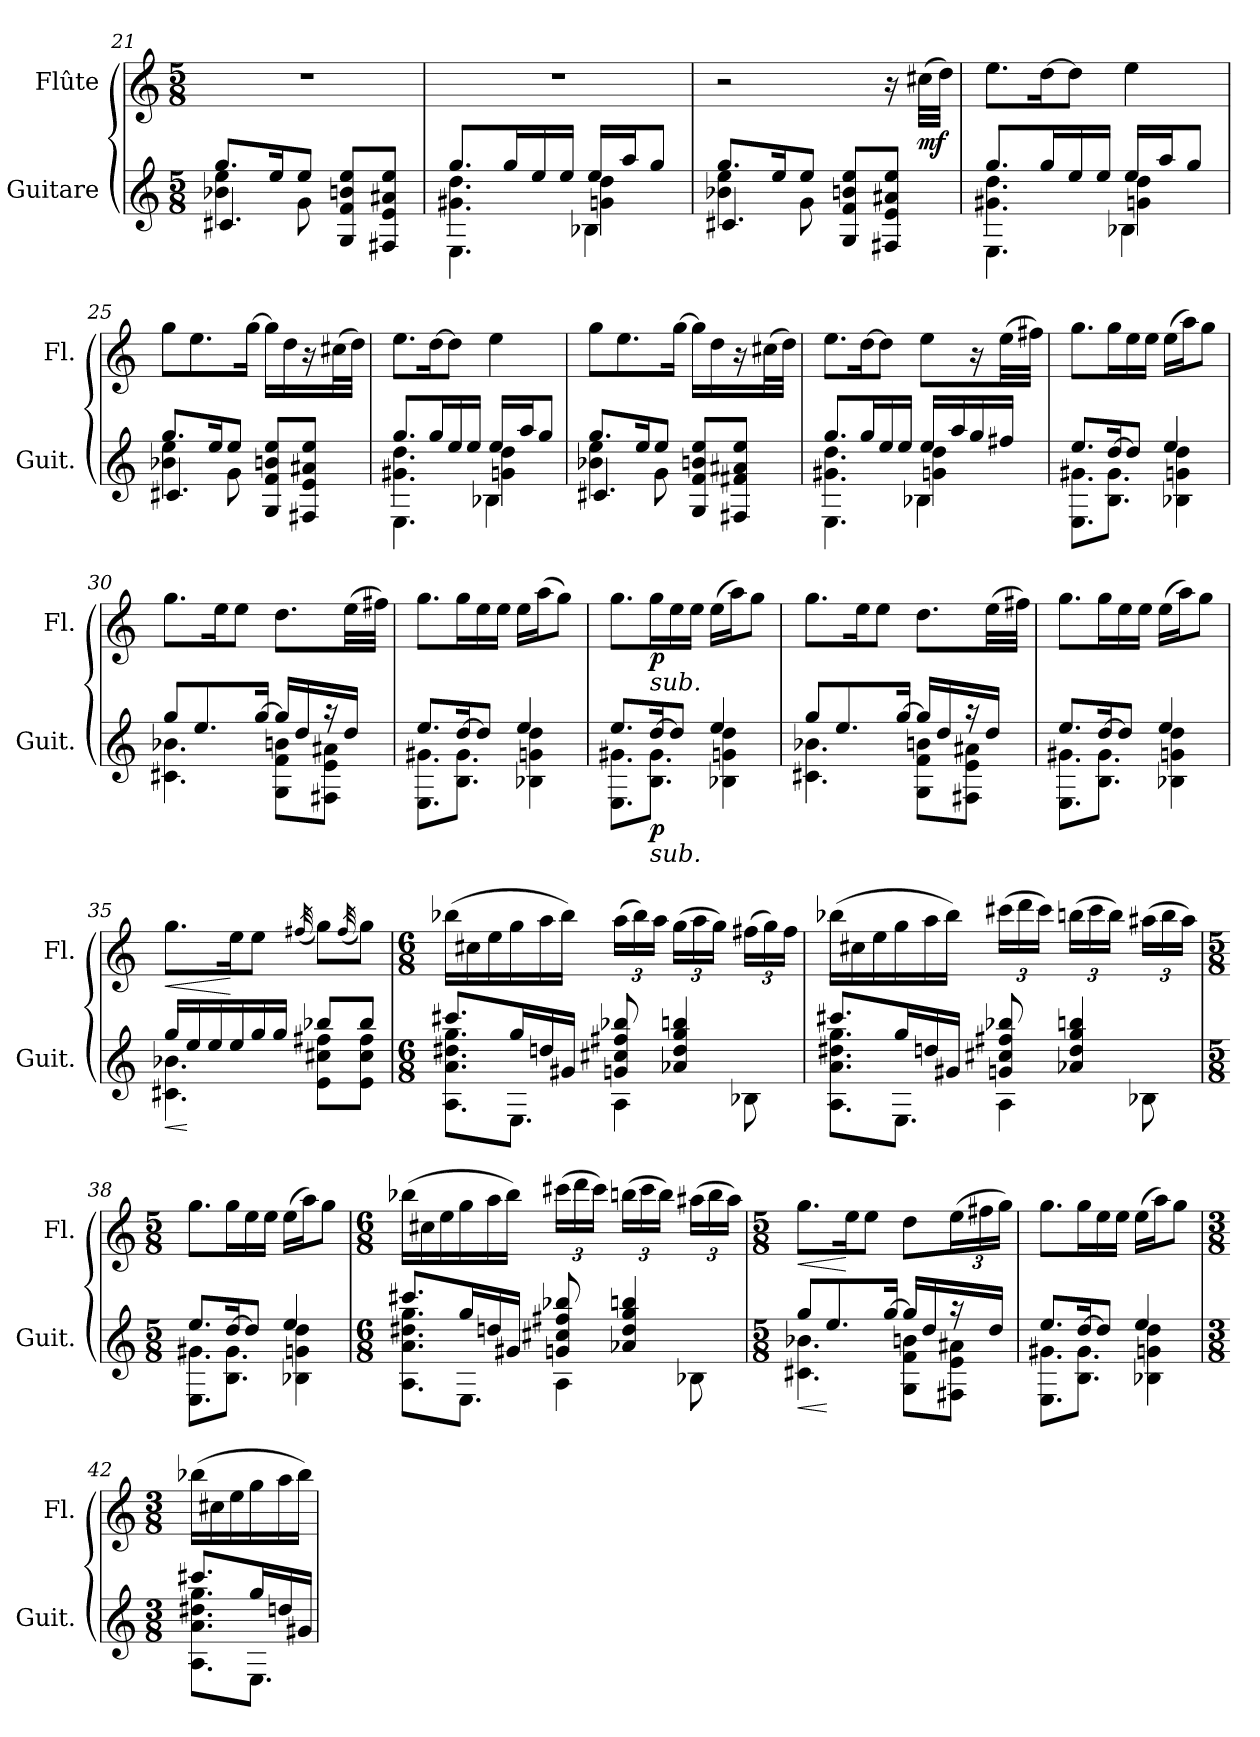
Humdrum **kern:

**kern	**dynam	**kern	**dynam
*part2	*part2	*part1	*part1
*staff2	*staff2	*staff1	*staff1
*I"Guitare	*	*I"Flûte	*
*I'Guit.	*	*I'Fl.	*
*clefG2	*	*clefG2	*
*ITrd7c12	*	*	*
*k[]	*	*k[]	*
*C:	*	*C:	*
*M5/8	*	*M5/8	*
=21	=21	=21	=21
*^	*	*	*
*	*^	*	*	*
8.g/L	4B-X\ 4e\	4.C#X/	.	8%5r	.
16e/k	.	.	.	.	.
8e/J	8G\	.	.	.	.
8GG/ 8F/ 8Bn/ 8e/L	4ryy	4ryy	.	.	.
8FF#X/ 8E/ 8A#X/ 8e/J	.	.	.	.	.
=22	=22	=22	=22	=22	=22
8.g/L	4.G#X\ 4.d\	4.EE\	.	8%5r	.
16g/L	.	.	.	.	.
16e/	.	.	.	.	.
16e/JJ	.	.	.	.	.
16e/LL	4Gn\ 4d\	4BB-X\	.	.	.
16a/J	.	.	.	.	.
8g/J	.	.	.	.	.
!!LO:LB:g=z
=23	=23	=23	=23	=23	=23
8.g/L	4B-X\ 4e\	4.C#X/	.	2r	.
16e/k	.	.	.	.	.
8e/J	8G\	.	.	.	.
8GG/ 8F/ 8Bn/ 8e/L	4ryy	4ryy	.	.	.
8FF#X/ 8E/ 8A#X/ 8e/J	.	.	.	16r	.
!	!	!	!	!	!LO:DY:b
.	.	.	.	(>32cc#X\LLL	mf
.	.	.	.	32dd\JJJ)	.
=24	=24	=24	=24	=24	=24
8.g/L	4.G#X\ 4.d\	4.EE\	.	8.ee\L	.
16g/L	.	.	.	[16dd\k	.
16e/	.	.	.	8dd\J]	.
16e/JJ	.	.	.	.	.
16e/LL	4Gn\ 4d\	4BB-X\	.	4ee\	.
16a/J	.	.	.	.	.
8g/J	.	.	.	.	.
=25	=25	=25	=25	=25	=25
8.g/L	4B-X\ 4e\	4.C#X/	.	8gg\L	.
.	.	.	.	8.ee\	.
16e/k	.	.	.	.	.
8e/J	8G\	.	.	.	.
.	.	.	.	[16gg\Jk	.
8GG/ 8F/ 8Bn/ 8e/L	4ryy	4ryy	.	16gg\LL]	.
.	.	.	.	16dd\J	.
8FF#X/ 8E/ 8A#X/ 8e/J	.	.	.	16r	.
.	.	.	.	(>32cc#X\LL	.
.	.	.	.	32dd\JJJ)	.
!!LO:LB:g=z
=26	=26	=26	=26	=26	=26
8.g/L	4.G#X\ 4.d\	4.EE\	.	8.ee\L	.
16g/L	.	.	.	[16dd\k	.
16e/	.	.	.	8dd\J]	.
16e/JJ	.	.	.	.	.
16e/LL	4Gn\ 4d\	4BB-X\	.	4ee\	.
16a/J	.	.	.	.	.
8g/J	.	.	.	.	.
=27	=27	=27	=27	=27	=27
8.g/L	4B-X\ 4e\	4.C#X/	.	8gg\L	.
.	.	.	.	8.ee\	.
16e/k	.	.	.	.	.
8e/J	8G\	.	.	.	.
.	.	.	.	[16gg\Jk	.
8GG/ 8F/ 8Bn/ 8e/L	4ryy	4ryy	.	16gg\LL]	.
.	.	.	.	16dd\J	.
8FF#X/ 8F#X/ 8A#X/ 8e/J	.	.	.	16r	.
.	.	.	.	(>32cc#X\LL	.
.	.	.	.	32dd\JJJ)	.
=28	=28	=28	=28	=28	=28
8.g/L	4.G#X\ 4.d\	4.EE\	.	8.ee\L	.
16g/L	.	.	.	[16dd\k	.
16e/	.	.	.	8dd\J]	.
16e/JJ	.	.	.	.	.
16e/LL	4Gn\ 4d\	4BB-X\	.	8ee\L	.
16a/	.	.	.	.	.
16g/	.	.	.	16r	.
16f#X/JJ	.	.	.	(>32ee\LL	.
.	.	.	.	32ff#X\JJJ)	.
*	*v	*v	*	*	*
!!LO:LB:g=z
=29	=29	=29	=29	=29
8.e/L	8.EE\ 8.G#X\L	.	8.gg\L	.
[>16d/k	8.BB\ 8.G#\J	.	16gg\L	.
8d/J]	.	.	16ee\	.
.	.	.	16ee\JJ	.
4e/	4BB-X\ 4Gn\ 4d\	.	(>16ee\LL	.
.	.	.	16aa\J)	.
.	.	.	8gg\J	.
=30	=30	=30	=30	=30
8g/L	4.C#X\ 4.B-X\	.	8.gg\L	.
8.e/	.	.	.	.
.	.	.	16ee\k	.
.	.	.	8ee\J	.
[>16g/Jk	.	.	.	.
16g/LL]	8GG\ 8F\ 8Bn\L	.	8.dd\L	.
16d/J	.	.	.	.
16r	8FF#X\ 8E\ 8A#X\J	.	.	.
16d/Jk	.	.	(>32ee\LL	.
.	.	.	32ff#X\JJJ)	.
=31	=31	=31	=31	=31
8.e/L	8.EE\ 8.G#X\L	.	8.gg\L	.
[>16d/k	8.BB\ 8.G#\J	.	16gg\L	.
8d/J]	.	.	16ee\	.
.	.	.	16ee\JJ	.
4e/	4BB-X\ 4Gn\ 4d\	.	16ee\LL	.
.	.	.	(>16aa\J	.
.	.	.	8gg\J)	.
!!LO:LB:g=z
=32	=32	=32	=32	=32
8.e/L	8.EE\ 8.G#X\L	.	8.gg\L	.
!	!	!	!LO:TX:b:i:t=sub.	!
!LO:TX:b:i:t=sub.	!	!	!	!
!	!	!LO:DY:b	!	!LO:DY:b
[>16d/k	8.BB\ 8.G#\J	p	16gg\L	p
8d/J]	.	.	16ee\	.
.	.	.	16ee\JJ	.
4e/	4BB-X\ 4Gn\ 4d\	.	(>16ee\LL	.
.	.	.	16aa\J)	.
.	.	.	8gg\J	.
=33	=33	=33	=33	=33
8g/L	4.C#X\ 4.B-X\	.	8.gg\L	.
8.e/	.	.	.	.
.	.	.	16ee\k	.
.	.	.	8ee\J	.
[>16g/Jk	.	.	.	.
16g/LL]	8GG\ 8F\ 8Bn\L	.	8.dd\L	.
16d/J	.	.	.	.
16r	8FF#X\ 8E\ 8A#X\J	.	.	.
16d/Jk	.	.	(>32ee\LL	.
.	.	.	32ff#X\JJJ)	.
=34	=34	=34	=34	=34
8.e/L	8.EE\ 8.G#X\L	.	8.gg\L	.
[>16d/k	8.BB\ 8.G#\J	.	16gg\L	.
8d/J]	.	.	16ee\	.
.	.	.	16ee\JJ	.
4e/	4BB-X\ 4Gn\ 4d\	.	(>16ee\LL	.
.	.	.	16aa\J)	.
.	.	.	8gg\J	.
!!LO:PB:g=z
=35	=35	=35	=35	=35
!	!	!LO:HP:b	!	!LO:HP:b
16g/LL	4.C#X\ 4.B-X\	<	8.gg\L	<
16e/	.	[	.	.
16e/	.	.	.	.
16e/	.	.	16ee\k	[
16g/	.	.	8ee\J	.
16g/JJ	.	.	.	.
.	.	.	(<32qff#X/	.
8b-X/L	8E\ 8c#X\ 8f#X\L	.	8gg\L)	.
.	.	.	(<32qff#/	.
8b-/J	8E\ 8c#\ 8f#\J	.	8gg\J)	.
=36	=36	=36	=36	=36
*M6/8	*	*	*M6/8	*
8.cc#X/L	8.AA\ 8.A\ 8.d#X\ 8.g\L	.	(>16bb-X\LL	.
.	.	.	16cc#X\	.
.	.	.	16ee\	.
16g/L	8.EE\J	.	16gg\	.
16dn/	.	.	16aa\	.
16G#X/JJ	.	.	16bb-\JJ)	.
8Gn/ 8c#X/ 8f#X/ 8b-X/	4AA\	.	(>24aa\LL	.
.	.	.	24bb-\)	.
.	.	.	24aa\JJ	.
4A-X/ 4d/ 4g/ 4bn/	.	.	(>24gg\LL	.
.	.	.	24aa\	.
.	.	.	24gg\JJ)	.
.	8BB-X\	.	(>24ff#X\LL	.
.	.	.	24gg\)	.
.	.	.	24ff#\JJ	.
!!LO:LB:g=z
=37	=37	=37	=37	=37
8.cc#X/L	8.AA\ 8.A\ 8.d#X\ 8.g\L	.	(>16bb-X\LL	.
.	.	.	16cc#X\	.
.	.	.	16ee\	.
16g/L	8.EE\J	.	16gg\	.
16dn/	.	.	16aa\	.
16G#X/JJ	.	.	16bb-\JJ)	.
8Gn/ 8c#X/ 8f#X/ 8b-X/	4AA\	.	(>24ccc#X\LL	.
.	.	.	24ddd\	.
.	.	.	24ccc#\JJ)	.
4A-X/ 4d/ 4g/ 4bn/	.	.	(>24bbn\LL	.
.	.	.	24ccc#\	.
.	.	.	24bb\JJ)	.
.	8BB-X\	.	(>24aa#X\LL	.
.	.	.	24bb\	.
.	.	.	24aa#\JJ)	.
=38	=38	=38	=38	=38
*M5/8	*	*	*M5/8	*
8.e/L	8.EE\ 8.G#X\L	.	8.gg\L	.
[>16d/k	8.BB\ 8.G#\J	.	16gg\L	.
8d/J]	.	.	16ee\	.
.	.	.	16ee\JJ	.
4e/	4BB-X\ 4Gn\ 4d\	.	(>16ee\LL	.
.	.	.	16aa\J)	.
.	.	.	8gg\J	.
!!LO:LB:g=z
=39	=39	=39	=39	=39
*M6/8	*	*	*M6/8	*
8.cc#X/L	8.AA\ 8.A\ 8.d#X\ 8.g\L	.	(>16bb-X\LL	.
.	.	.	16cc#X\	.
.	.	.	16ee\	.
16g/L	8.EE\J	.	16gg\	.
16dn/	.	.	16aa\	.
16G#X/JJ	.	.	16bb-\JJ)	.
8Gn/ 8c#X/ 8f#X/ 8b-X/	4AA\	.	(>24ccc#X\LL	.
.	.	.	24ddd\	.
.	.	.	24ccc#\JJ)	.
4A-X/ 4d/ 4g/ 4bn/	.	.	(>24bbn\LL	.
.	.	.	24ccc#\	.
.	.	.	24bb\JJ)	.
.	8BB-X\	.	(>24aa#X\LL	.
.	.	.	24bb\	.
.	.	.	24aa#\JJ)	.
=40	=40	=40	=40	=40
*M5/8	*	*	*M5/8	*
!	!	!LO:HP:b	!	!LO:HP:b
8g/L	4.C#X\ 4.B-X\	<	8.gg\L	<
8.e/	.	[	.	.
.	.	.	16ee\k	[
.	.	.	8ee\J	.
[>16g/Jk	.	.	.	.
16g/LL]	8GG\ 8F\ 8Bn\L	.	8dd\L	.
16d/J	.	.	.	.
16r	8FF#X\ 8E\ 8A#X\J	.	(>24ee\L	.
.	.	.	24ff#X\	.
16d/Jk	.	.	.	.
.	.	.	24gg\JJ)	.
!!LO:LB:g=z
=41	=41	=41	=41	=41
8.e/L	8.EE\ 8.G#X\L	.	8.gg\L	.
[>16d/k	8.BB\ 8.G#\J	.	16gg\L	.
8d/J]	.	.	16ee\	.
.	.	.	16ee\JJ	.
4e/	4BB-X\ 4Gn\ 4d\	.	(>16ee\LL	.
.	.	.	16aa\J)	.
.	.	.	8gg\J	.
=42	=42	=42	=42	=42
*M3/8	*	*	*M3/8	*
8.cc#X/L	8.AA\ 8.A\ 8.d#X\ 8.g\L	.	(>16bb-X\LL	.
.	.	.	16cc#X\	.
.	.	.	16ee\	.
16g/L	8.EE\J	.	16gg\	.
16dn/	.	.	16aa\	.
16G#X/JJ	.	.	16bb-\JJ)	.
*v	*v	*	*	*
=	=	=	=
*-	*-	*-	*-
